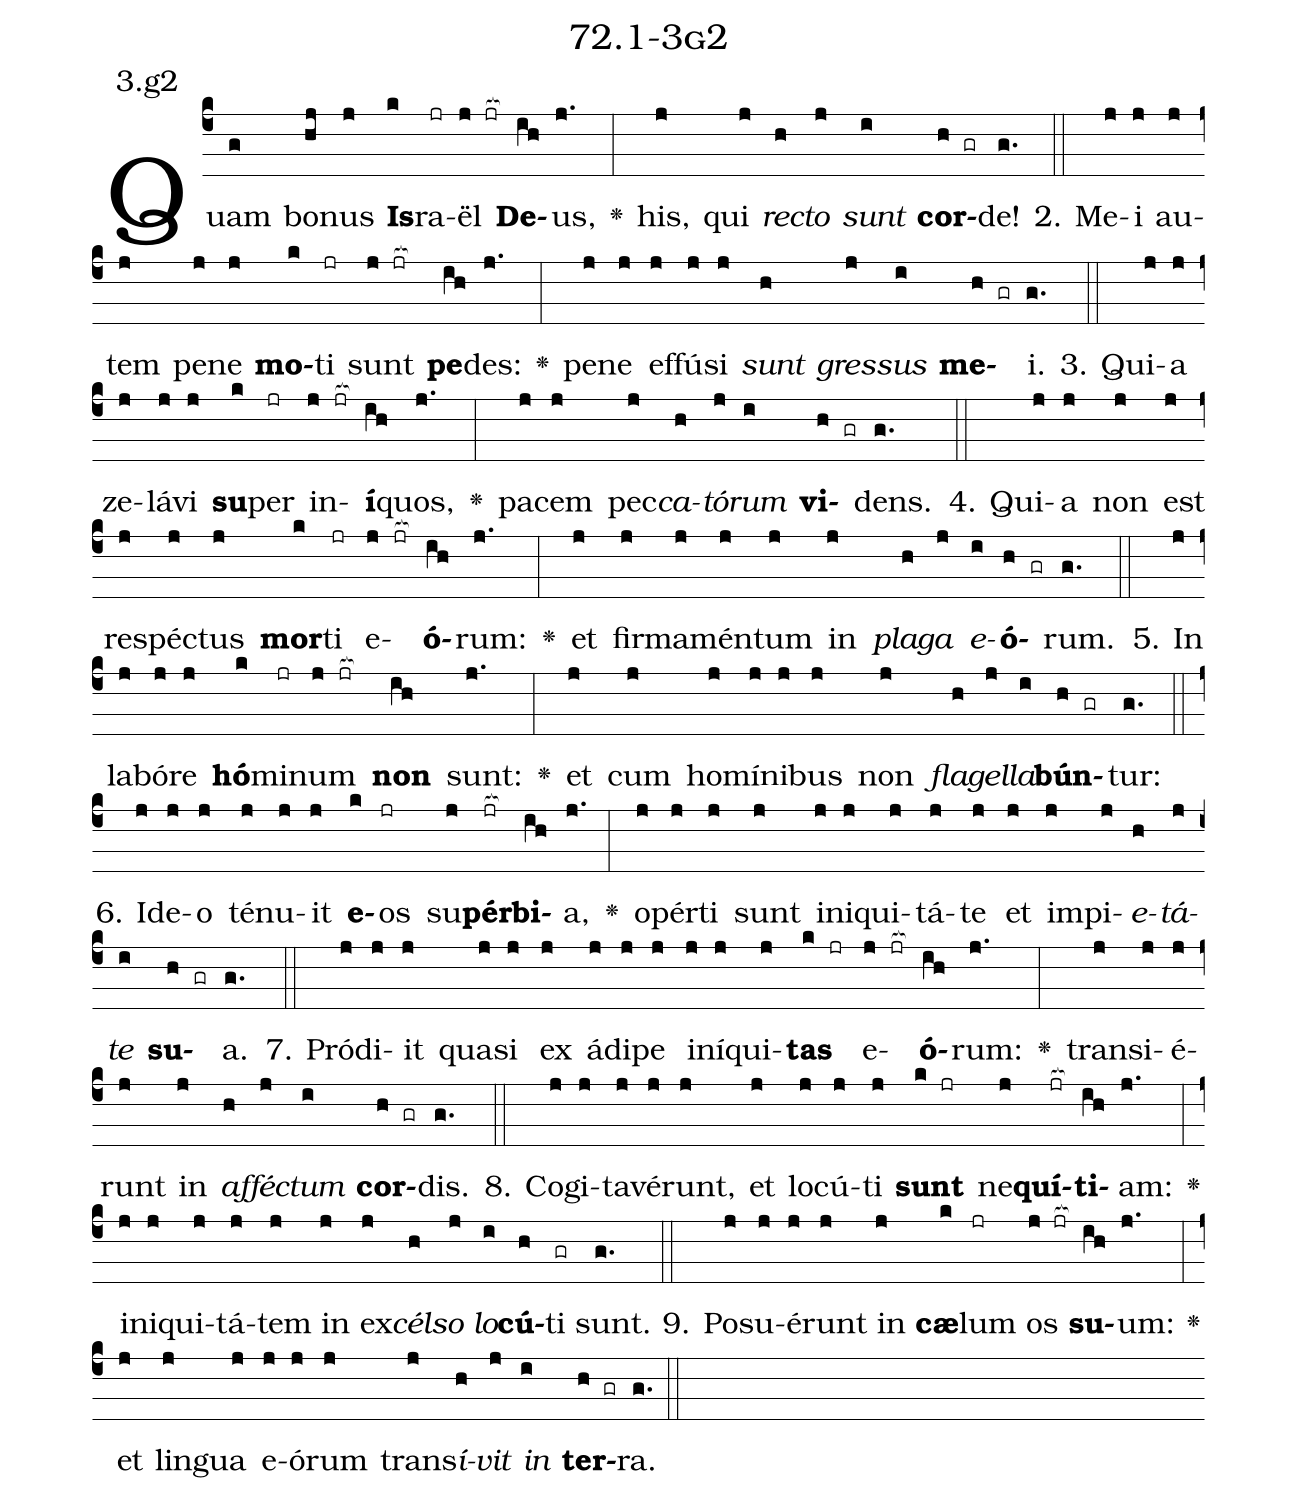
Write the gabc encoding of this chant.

name: 72.1-3g2;
annotation: 3.g2;
%%
(c4)Quam(g) bo(hj)nus(j) <b>Is</b>(k)ra(jr)ël(j jr[ocb:1{]) <b>De</b>(ih[ocb:0}])us,(j.) <v>\greheightstar</v>(:) his,(j) qui(j) <i>rec</i>(h)<i>to</i>(j) <i>sunt</i>(i) <b>cor</b>(h gr)de!(g.) (::)
2. Me(j)i(j) au(j)tem(j) pe(j)ne(j) <b>mo</b>(k)ti(jr) sunt(j jr[ocb:1{]) <b>pe</b>(ih[ocb:0}])des:(j.) <v>\greheightstar</v>(:) pe(j)ne(j) ef(j)fú(j)si(j) <i>sunt</i>(h) <i>gres</i>(j)<i>sus</i>(i) <b>me</b>(h gr)i.(g.) (::)
3. Qui(j)a(j) ze(j)lá(j)vi(j) <b>su</b>(k)per(jr) in(j jr[ocb:1{])<b>í</b>(ih[ocb:0}])quos,(j.) <v>\greheightstar</v>(:) pa(j)cem(j) pec(j)<i>ca</i>(h)<i>tó</i>(j)<i>rum</i>(i) <b>vi</b>(h gr)dens.(g.) (::)
4. Qui(j)a(j) non(j) est(j) re(j)spéc(j)tus(j) <b>mor</b>(k)ti(jr) e(j jr[ocb:1{])<b>ó</b>(ih[ocb:0}])rum:(j.) <v>\greheightstar</v>(:) et(j) fir(j)ma(j)mén(j)tum(j) in(j) <i>pla</i>(h)<i>ga</i>(j) <i>e</i>(i)<b>ó</b>(h gr)rum.(g.) (::)
5. In(j) la(j)bó(j)re(j) <b>hó</b>(k)mi(jr)num(j jr[ocb:1{]) <b>non</b>(ih[ocb:0}]) sunt:(j.) <v>\greheightstar</v>(:) et(j) cum(j) ho(j)mí(j)ni(j)bus(j) non(j) <i>fla</i>(h)<i>gel</i>(j)<i>la</i>(i)<b>bún</b>(h gr)tur:(g.) (::)
6. Id(j)e(j)o(j) té(j)nu(j)it(j) <b>e</b>(k)os(jr) su(j)<b>pér</b>(jr[ocb:1{])<b>bi</b>(ih[ocb:0}])a,(j.) <v>\greheightstar</v>(:) o(j)pér(j)ti(j) sunt(j) in(j)i(j)qui(j)tá(j)te(j) et(j) im(j)pi(j)<i>e</i>(h)<i>tá</i>(j)<i>te</i>(i) <b>su</b>(h gr)a.(g.) (::)
7. Pród(j)i(j)it(j) qua(j)si(j) ex(j) á(j)di(j)pe(j) in(j)í(j)qui(j)<b>tas</b>(k jr) e(j jr[ocb:1{])<b>ó</b>(ih[ocb:0}])rum:(j.) <v>\greheightstar</v>(:) trans(j)i(j)é(j)runt(j) in(j) <i>af</i>(h)<i>féc</i>(j)<i>tum</i>(i) <b>cor</b>(h gr)dis.(g.) (::)
8. Co(j)gi(j)ta(j)vé(j)runt,(j) et(j) lo(j)cú(j)ti(j) <b>sunt</b>(k jr) ne(j)<b>quí</b>(jr[ocb:1{])<b>ti</b>(ih[ocb:0}])am:(j.) <v>\greheightstar</v>(:) in(j)i(j)qui(j)tá(j)tem(j) in(j) ex(j)<i>cél</i>(h)<i>so</i>(j) <i>lo</i>(i)<b>cú</b>(h)ti(gr) sunt.(g.) (::)
9. Po(j)su(j)é(j)runt(j) in(j) <b>cæ</b>(k)lum(jr) os(j jr[ocb:1{]) <b>su</b>(ih[ocb:0}])um:(j.) <v>\greheightstar</v>(:) et(j) lin(j)gua(j) e(j)ó(j)rum(j) trans(j)<i>í</i>(h)<i>vit</i>(j) <i>in</i>(i) <b>ter</b>(h gr)ra.(g.) (::)
